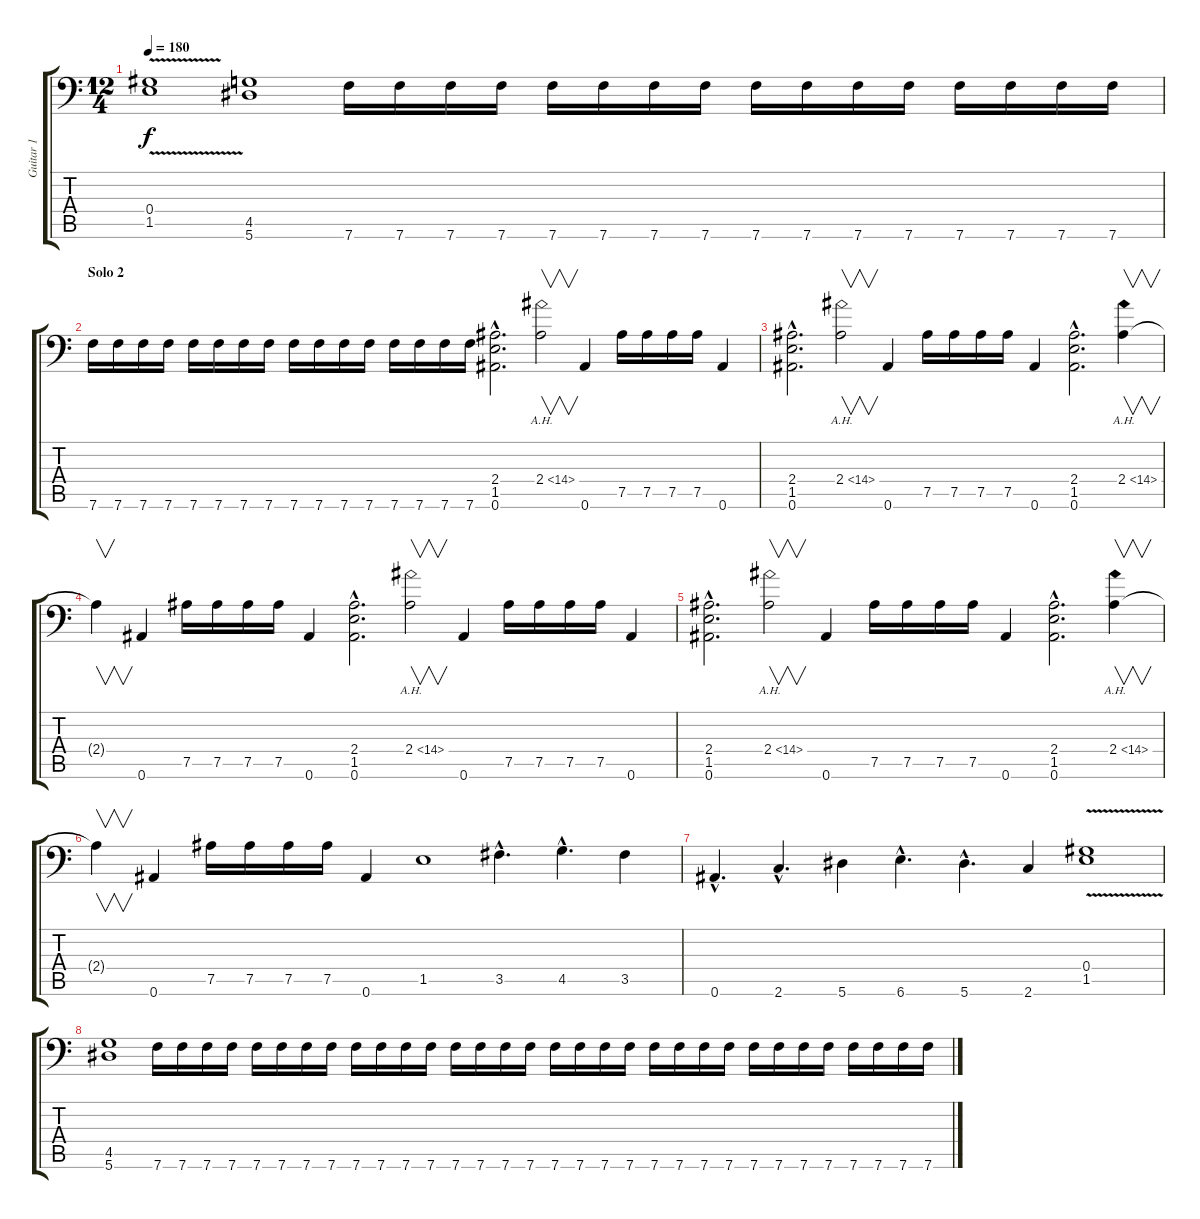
\track ("Guitar 1" "Guitar 1") {instrument distortionguitar}
\staff {score tabs}
\tuning (Bb3 F3 Db3 Ab2 Eb2 Bb1) {hide}
\ts (12 4)
\tempo 180
\clef f4
\ks c
(0.4{v} 1.5{v}).1{dy f} (4.5 5.6).1 7.6.16 7.6.16 7.6.16 7.6.16 7.6.16 7.6.16 7.6.16 7.6.16 7.6.16 7.6.16 7.6.16 7.6.16 7.6.16 7.6.16 7.6.16 7.6.16 |
\section ("" "Solo 2")
7.6.16 7.6.16 7.6.16 7.6.16 7.6.16 7.6.16 7.6.16 7.6.16 7.6.16 7.6.16 7.6.16 7.6.16 7.6.16 7.6.16 7.6.16 7.6.16 (2.4{hac} 1.5{hac} 0.6{hac}).2{d} 2.4{ah 12}.2{v} 0.6.4 7.5.16 7.5.16 7.5.16 7.5.16 0.6.4 |
(2.4{hac} 1.5{hac} 0.6{hac}).2{d} 2.4{ah 12}.2{v} 0.6.4 7.5.16 7.5.16 7.5.16 7.5.16 0.6.4 (2.4{hac} 1.5{hac} 0.6{hac}).2{d} 2.4{ah 12}.4{v} |
2.4{t}.4{v} 0.6.4 7.5.16 7.5.16 7.5.16 7.5.16 0.6.4 (2.4{hac} 1.5{hac} 0.6{hac}).2{d} 2.4{ah 12}.2{v} 0.6.4 7.5.16 7.5.16 7.5.16 7.5.16 0.6.4 |
(2.4{hac} 1.5{hac} 0.6{hac}).2{d} 2.4{ah 12}.2{v} 0.6.4 7.5.16 7.5.16 7.5.16 7.5.16 0.6.4 (2.4{hac} 1.5{hac} 0.6{hac}).2{d} 2.4{ah 12}.4{v} |
2.4{t}.4{v} 0.6.4 7.5.16 7.5.16 7.5.16 7.5.16 0.6.4 1.5.1 3.5{hac}.4{d} 4.5{hac}.4{d} 3.5.4 |
0.6{hac}.4{d} 2.6{hac}.4{d} 5.6.4 6.6{hac}.4{d} 5.6{hac}.4{d} 2.6.4 (0.4{v} 1.5).1 |
(4.5 5.6).1 7.6.16 7.6.16 7.6.16 7.6.16 7.6.16 7.6.16 7.6.16 7.6.16 7.6.16 7.6.16 7.6.16 7.6.16 7.6.16 7.6.16 7.6.16 7.6.16 7.6.16 7.6.16 7.6.16 7.6.16 7.6.16 7.6.16 7.6.16 7.6.16 7.6.16 7.6.16 7.6.16 7.6.16 7.6.16 7.6.16 7.6.16 7.6.16
